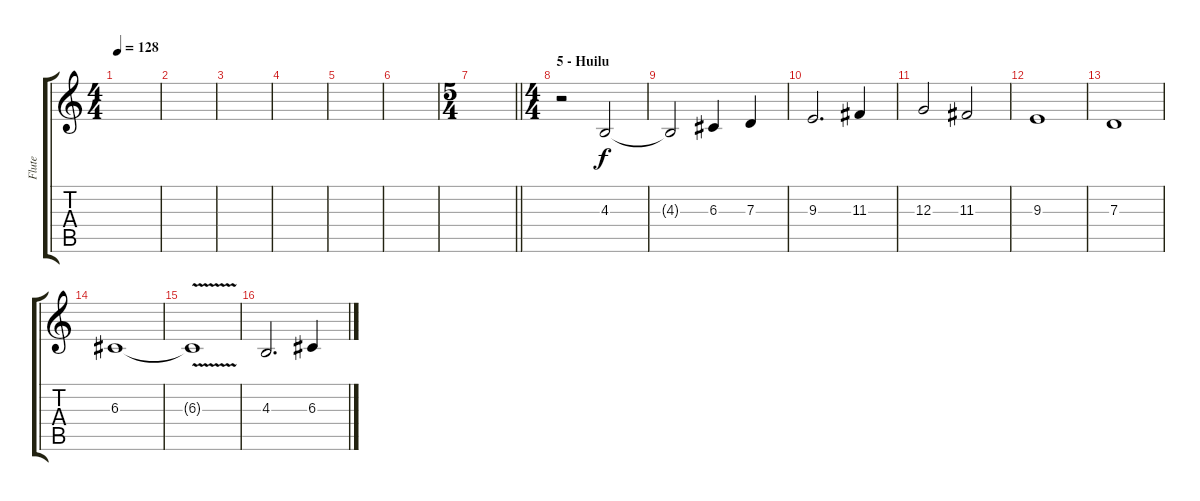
\track ("Flute" "Flute") {instrument flute}
\staff {score tabs}
\tuning (E4 B3 G3 D3 A2 E2) {hide}
\ts (4 4)
\tempo 128
\clef g2
\ks c
|
|
|
|
|
|
\ts (5 4)
\barLineRight lightlight
|
\ts (4 4)
\section ("" "5 - Huilu")
r.2 4.3.2 |
4.3{t}.2 6.3.4 7.3.4 |
9.3.2{d} 11.3.4 |
12.3.2 11.3.2 |
9.3.1 |
7.3.1 |
6.3.1 |
6.3{v t}.1 |
4.3.2{d} 6.3.4
